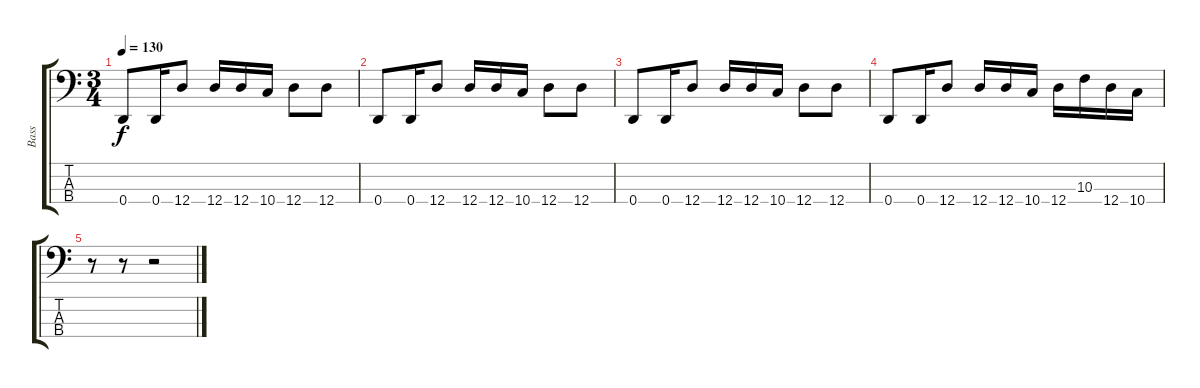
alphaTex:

\track ("Bass" "Bass") {instrument electricbassfinger}
\staff {score tabs}
\tuning (F2 C2 G1 D1) {hide}
\ts (3 4)
\tempo 130
\clef f4
\ks c
0.4.8{dy f} 0.4.16 12.4.8 12.4.16 12.4.16 10.4.16 12.4.8 12.4.8 |
0.4.8 0.4.16 12.4.8 12.4.16 12.4.16 10.4.16 12.4.8 12.4.8 |
0.4.8 0.4.16 12.4.8 12.4.16 12.4.16 10.4.16 12.4.8 12.4.8 |
0.4.8 0.4.16 12.4.8 12.4.16 12.4.16 10.4.16 12.4.16 10.3.16 12.4.16 10.4.16 |
r.8 r.8 r.2
